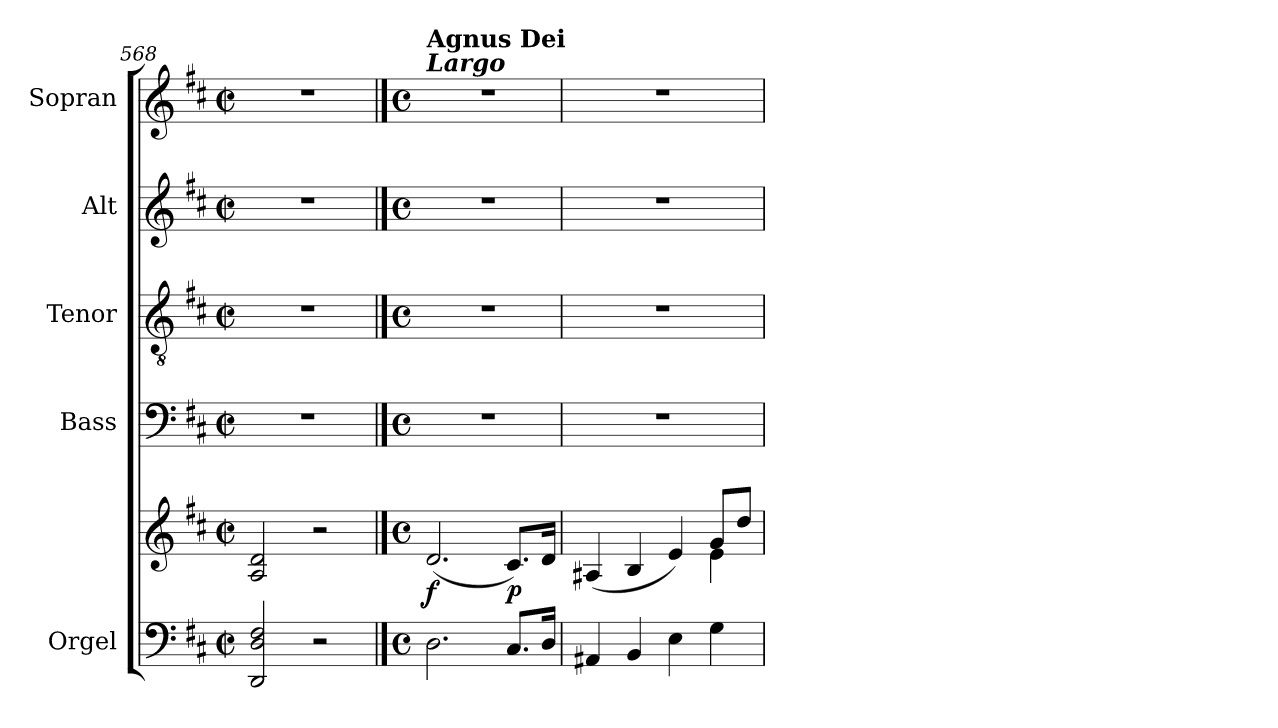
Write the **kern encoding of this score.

**kern	**kern	**dynam	**kern	**kern	**kern	**kern
*part5	*part5	*part5	*part4	*part3	*part2	*part1
*staff6	*staff5	*staff5/6	*staff4	*staff3	*staff2	*staff1
*I"Orgel	*	*	*I"Bass	*I"Tenor	*I"Alt	*I"Sopran
*I'Org.	*	*	*I'B	*I'T	*I'A	*I'S
*clefF4	*clefG2	*	*clefF4	*clefGv2	*clefG2	*clefG2
*k[f#c#]	*k[f#c#]	*	*k[f#c#]	*k[f#c#]	*k[f#c#]	*k[f#c#]
*D:	*D:	*	*D:	*D:	*D:	*D:
*M2/2	*M2/2	*	*M2/2	*M2/2	*M2/2	*M2/2
*met(c|)	*met(c|)	*	*met(c|)	*met(c|)	*met(c|)	*met(c|)
=568	=568	=568	=568	=568	=568	=568
2DD/ 2D/ 2F#/	2A/ 2d/	.	1r	1r	1r	1r
2r	2r	.	.	.	.	.
!!LO:PB:g=z
==569	==569	==569	==569	==569	==569	==569
*M4/4	*M4/4	*	*M4/4	*M4/4	*M4/4	*M4/4
*met(c)	*met(c)	*	*met(c)	*met(c)	*met(c)	*met(c)
!	!	!	!	!	!	!LO:TX:a:Bi:t=Largo
!	!	!	!	!	!	!LO:TX:a:B:t=Agnus Dei
!	!	!LO:DY:b	!	!	!	!
2.D\	(<2.d/	f	1r	1r	1r	1r
!	!	!LO:DY:b	!	!	!	!
8.C#/L	8.c#/L)	p	.	.	.	.
16D/Jk	16d/Jk	.	.	.	.	.
=570	=570	=570	=570	=570	=570	=570
*	*^	*	*	*	*	*
4AA#X/	(<4A#X/	2.ryy	.	1r	1r	1r	1r
4BB/	4B/	.	.	.	.	.	.
4E\	4e/)	.	.	.	.	.	.
4G\	8g/L	4e\	.	.	.	.	.
.	8dd/J	.	.	.	.	.	.
*	*v	*v	*	*	*	*	*
=	=	=	=	=	=	=
*-	*-	*-	*-	*-	*-	*-
